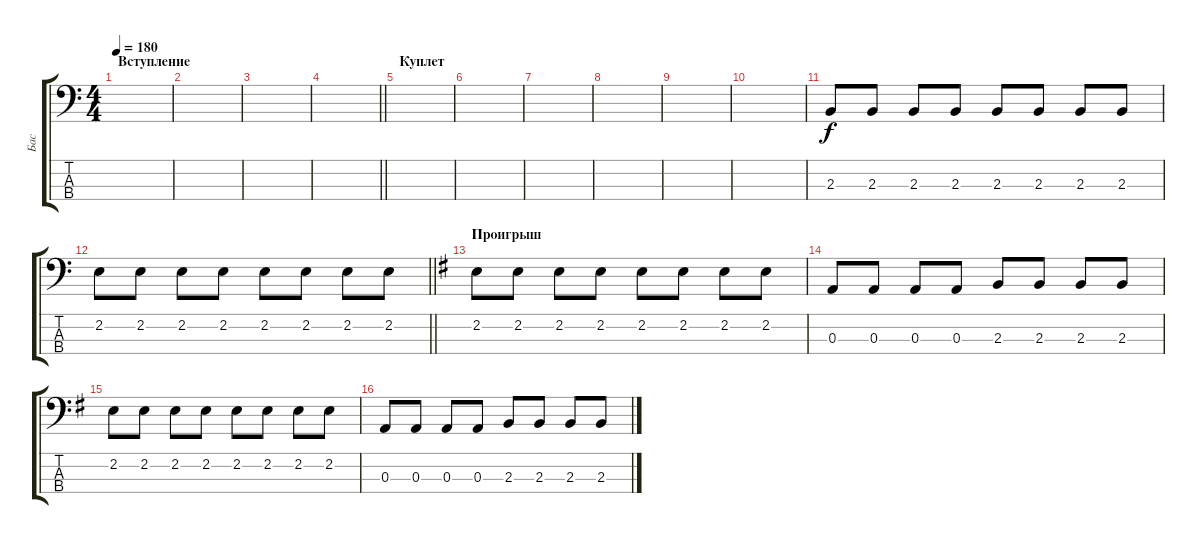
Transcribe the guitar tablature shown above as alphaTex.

\track ("Бас" "Бас") {instrument electricbassfinger}
\staff {score tabs}
\tuning (G2 D2 A1 E1) {hide}
\ts (4 4)
\section ("" "Вступление")
\tempo 180
\clef f4
\ks c
|
|
|
\barLineRight lightlight
|
\section ("" "Куплет")
|
|
|
|
|
|
2.3.8 2.3.8 2.3.8 2.3.8 2.3.8 2.3.8 2.3.8 2.3.8 |
\barLineRight lightlight
2.2.8 2.2.8 2.2.8 2.2.8 2.2.8 2.2.8 2.2.8 2.2.8 |
\section ("" "Проигрыш")
\ks g
2.2.8 2.2.8 2.2.8 2.2.8 2.2.8 2.2.8 2.2.8 2.2.8 |
0.3.8 0.3.8 0.3.8 0.3.8 2.3.8 2.3.8 2.3.8 2.3.8 |
2.2.8 2.2.8 2.2.8 2.2.8 2.2.8 2.2.8 2.2.8 2.2.8 |
0.3.8 0.3.8 0.3.8 0.3.8 2.3.8 2.3.8 2.3.8 2.3.8
